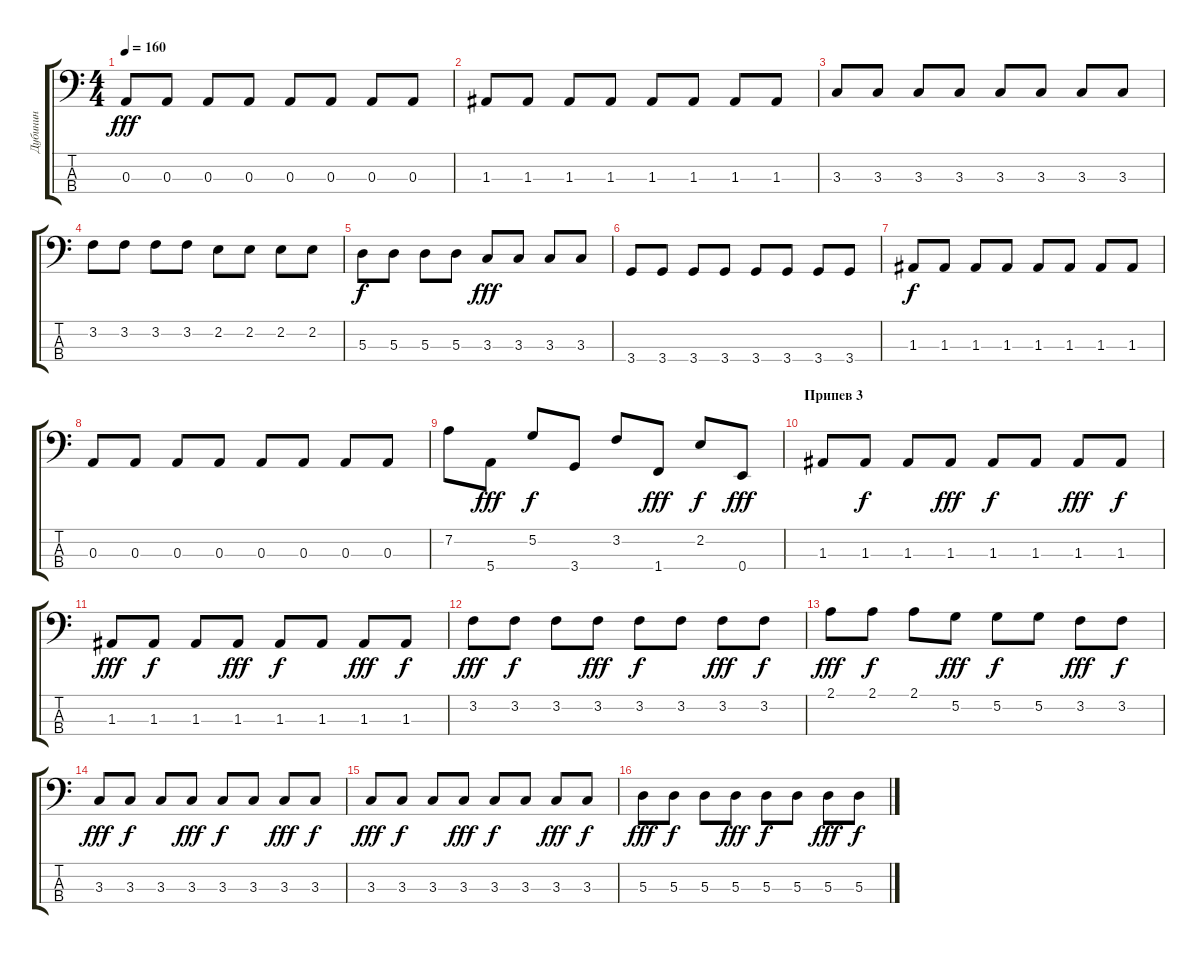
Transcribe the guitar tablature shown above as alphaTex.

\track ("Дубинин" "Дубинин") {instrument electricbassfinger}
\staff {score tabs}
\tuning (G2 D2 A1 E1) {hide}
\ts (4 4)
\tempo 160
\clef f4
\ks c
0.3.8{dy fff} 0.3.8 0.3.8 0.3.8 0.3.8 0.3.8 0.3.8 0.3.8 |
1.3.8 1.3.8 1.3.8 1.3.8 1.3.8 1.3.8 1.3.8 1.3.8 |
3.3.8 3.3.8 3.3.8 3.3.8 3.3.8 3.3.8 3.3.8 3.3.8 |
3.2.8 3.2.8 3.2.8 3.2.8 2.2.8 2.2.8 2.2.8 2.2.8 |
5.3.8{dy f} 5.3.8 5.3.8 5.3.8 3.3.8{dy fff} 3.3.8 3.3.8 3.3.8 |
3.4.8 3.4.8 3.4.8 3.4.8 3.4.8 3.4.8 3.4.8 3.4.8 |
1.3.8{dy f} 1.3.8 1.3.8 1.3.8 1.3.8 1.3.8 1.3.8 1.3.8 |
0.3.8 0.3.8 0.3.8 0.3.8 0.3.8 0.3.8 0.3.8 0.3.8 |
7.2.8 5.4.8{dy fff} 5.2.8{dy f} 3.4.8 3.2.8 1.4.8{dy fff} 2.2.8{dy f} 0.4.8{dy fff} |
\section ("" "Припев 3")
1.3.8 1.3.8{dy f} 1.3.8 1.3.8{dy fff} 1.3.8{dy f} 1.3.8 1.3.8{dy fff} 1.3.8{dy f} |
1.3.8{dy fff} 1.3.8{dy f} 1.3.8 1.3.8{dy fff} 1.3.8{dy f} 1.3.8 1.3.8{dy fff} 1.3.8{dy f} |
3.2.8{dy fff} 3.2.8{dy f} 3.2.8 3.2.8{dy fff} 3.2.8{dy f} 3.2.8 3.2.8{dy fff} 3.2.8{dy f} |
2.1.8{dy fff} 2.1.8{dy f} 2.1.8 5.2.8{dy fff} 5.2.8{dy f} 5.2.8 3.2.8{dy fff} 3.2.8{dy f} |
3.3.8{dy fff} 3.3.8{dy f} 3.3.8 3.3.8{dy fff} 3.3.8{dy f} 3.3.8 3.3.8{dy fff} 3.3.8{dy f} |
3.3.8{dy fff} 3.3.8{dy f} 3.3.8 3.3.8{dy fff} 3.3.8{dy f} 3.3.8 3.3.8{dy fff} 3.3.8{dy f} |
5.3.8{dy fff} 5.3.8{dy f} 5.3.8 5.3.8{dy fff} 5.3.8{dy f} 5.3.8 5.3.8{dy fff} 5.3.8{dy f}
